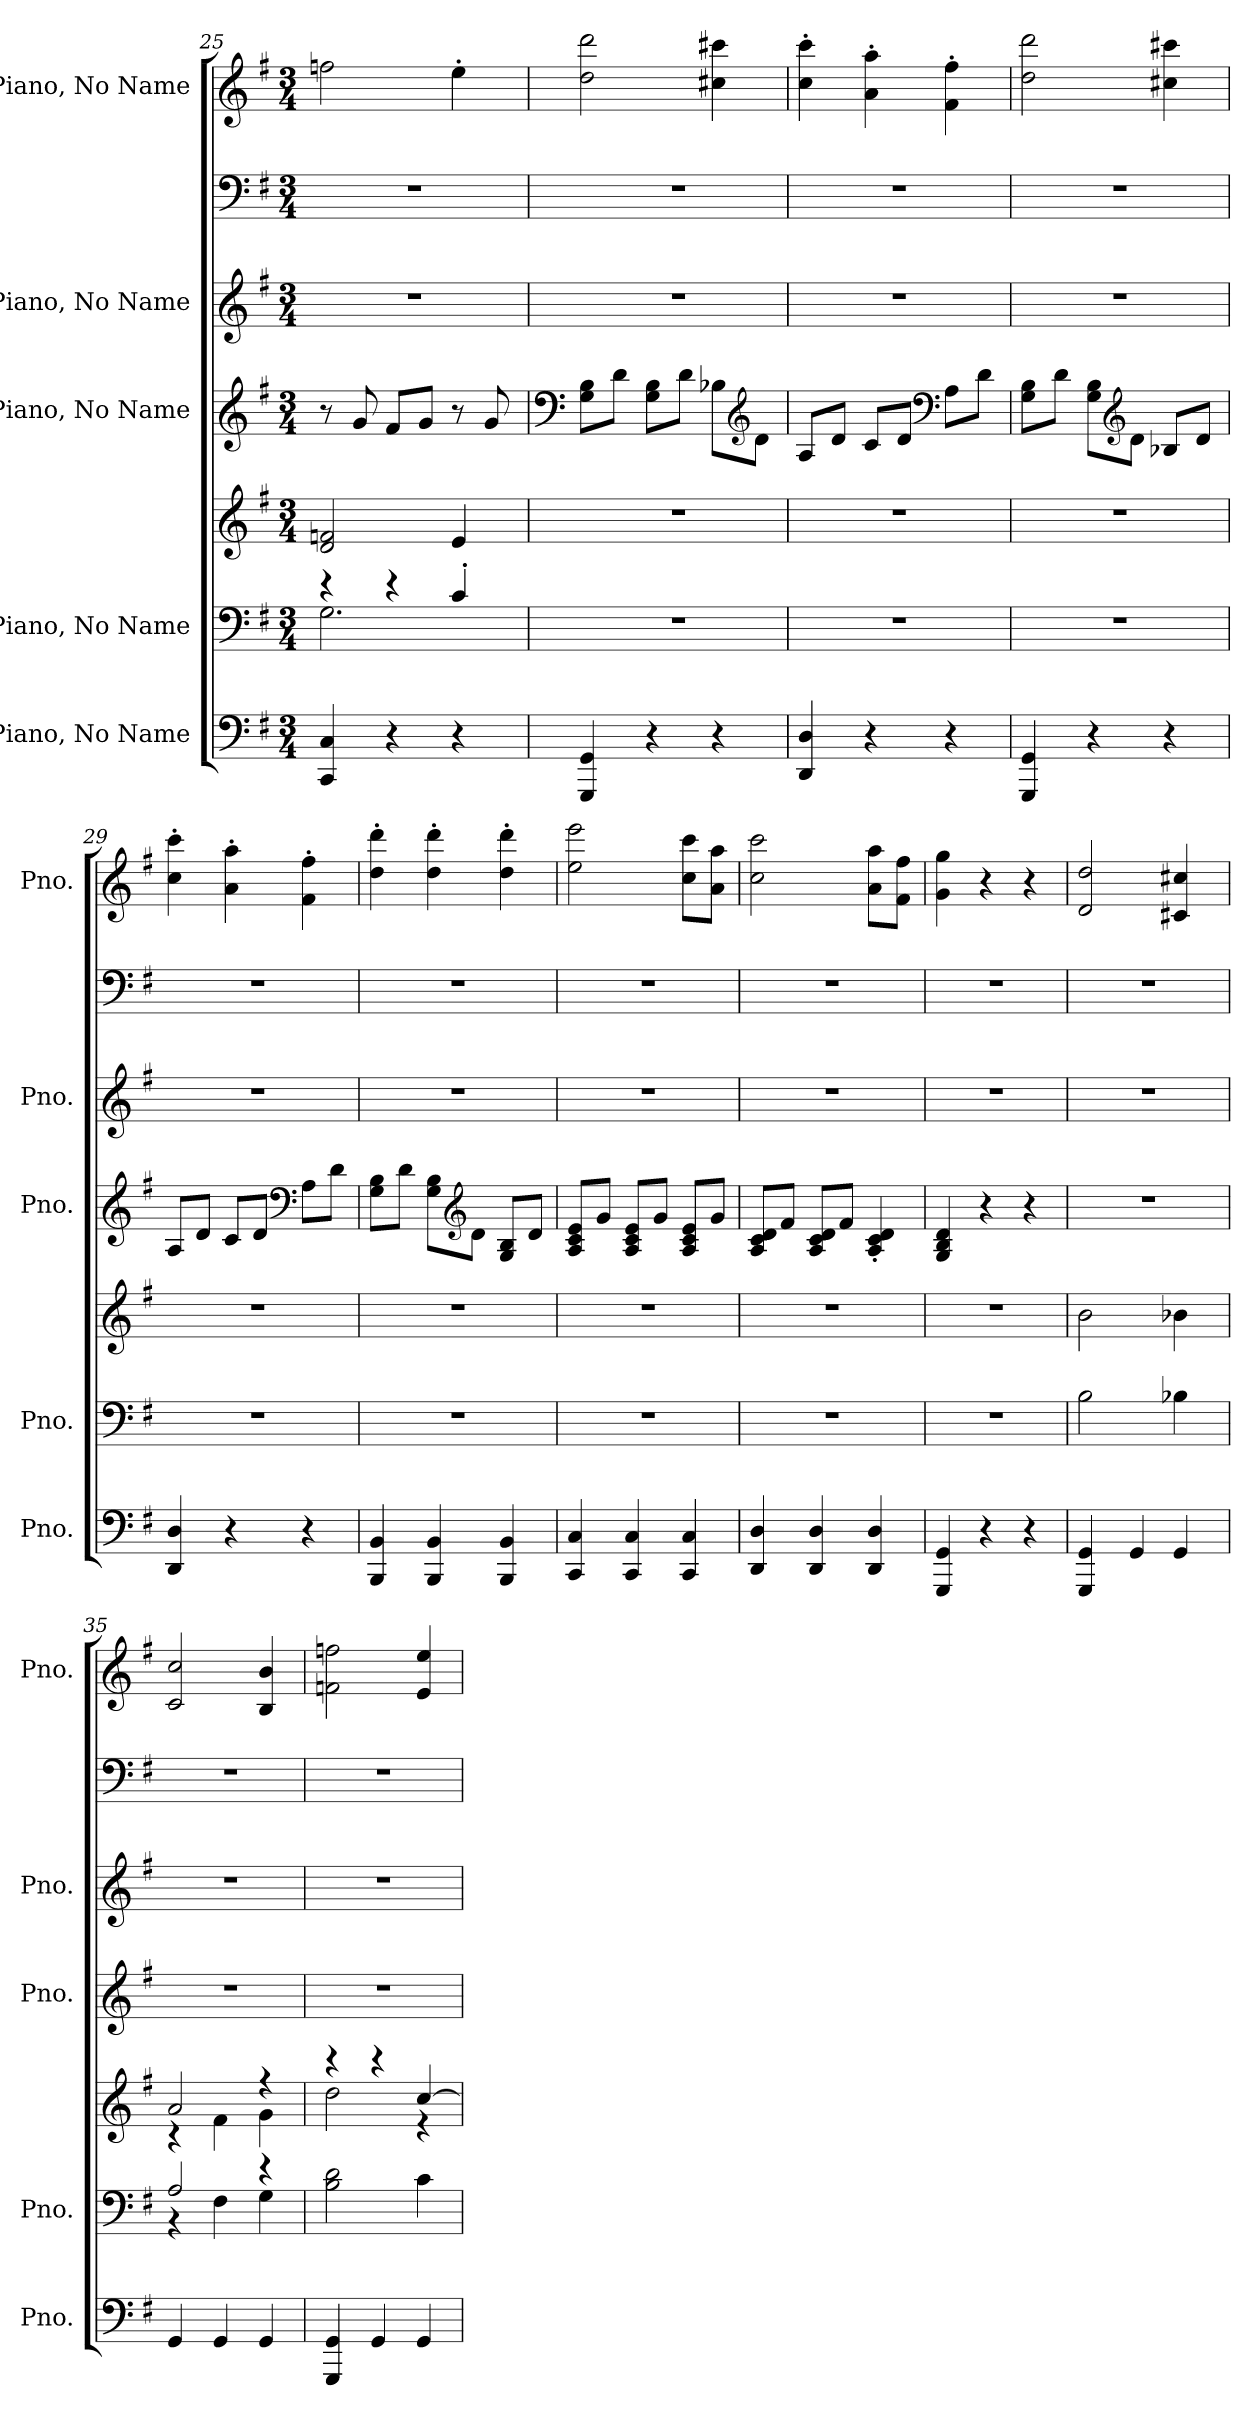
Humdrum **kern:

**kern	**kern	**kern	**kern	**kern	**kern	**kern
*part5	*part4	*part4	*part3	*part2	*part2	*part1
*staff7	*staff6	*staff5	*staff4	*staff3	*staff2	*staff1
*I"Piano, No Name	*I"Piano, No Name	*	*I"Piano, No Name	*I"Piano, No Name	*	*I"Piano, No Name
*I'Pno.	*I'Pno.	*	*I'Pno.	*I'Pno.	*	*I'Pno.
*clefF4	*clefF4	*clefG2	*clefG2	*clefG2	*clefF4	*clefG2
*k[f#]	*k[f#]	*k[f#]	*k[f#]	*k[f#]	*k[f#]	*k[f#]
*M3/4	*M3/4	*M3/4	*M3/4	*M3/4	*M3/4	*M3/4
=25	=25	=25	=25	=25	=25	=25
*	*^	*	*	*	*	*^
4CC/ 4C/	4r	2.G\	2d/ 2fn/	8r	2.r	2.r	2ffn\	2ryy
.	.	.	.	8g/	.	.	.	.
4r	4r	.	.	8f#/L	.	.	.	.
.	.	.	.	8g/J	.	.	.	.
4r	4c'/	.	4e/	8r	.	.	4ee'\	8.ryy
.	.	.	.	8g/	.	.	.	.
*	*	*	*	*	*	*	*MM149	*
.	.	.	.	.	.	.	.	16ryy
*	*v	*v	*	*	*	*	*v	*v
=26	=26	=26	=26	=26	=26	=26
*	*	*	*clefF4	*	*	*
*	*	*	*	*	*	*MM150
4GGG/ 4GG/	2.r	2.r	8G\ 8B\L	2.r	2.r	2dd\ 2ddd\
.	.	.	8d\J	.	.	.
4r	.	.	8G\ 8B\L	.	.	.
.	.	.	8d\J	.	.	.
4r	.	.	8B-X\L	.	.	4cc#X\ 4ccc#X\
*	*	*	*clefG2	*	*	*
.	.	.	8d\J	.	.	.
!!LO:PB:g=z
=27	=27	=27	=27	=27	=27	=27
4DD/ 4D/	2.r	2.r	8A/L	2.r	2.r	4cc\' 4ccc\'
.	.	.	8d/J	.	.	.
4r	.	.	8c/L	.	.	4a\' 4aa\'
.	.	.	8d/J	.	.	.
*	*	*	*clefF4	*	*	*
4r	.	.	8A\L	.	.	4f#\' 4ff#\'
.	.	.	8d\J	.	.	.
=28	=28	=28	=28	=28	=28	=28
4GGG/ 4GG/	2.r	2.r	8G\ 8B\L	2.r	2.r	2dd\ 2ddd\
.	.	.	8d\J	.	.	.
4r	.	.	8G\ 8B\L	.	.	.
*	*	*	*clefG2	*	*	*
.	.	.	8d\J	.	.	.
4r	.	.	8B-X/L	.	.	4cc#X\ 4ccc#X\
.	.	.	8d/J	.	.	.
=29	=29	=29	=29	=29	=29	=29
4DD/ 4D/	2.r	2.r	8A/L	2.r	2.r	4cc\' 4ccc\'
.	.	.	8d/J	.	.	.
4r	.	.	8c/L	.	.	4a\' 4aa\'
.	.	.	8d/J	.	.	.
*	*	*	*clefF4	*	*	*
4r	.	.	8A\L	.	.	4f#\' 4ff#\'
.	.	.	8d\J	.	.	.
=30	=30	=30	=30	=30	=30	=30
4BBB/ 4BB/	2.r	2.r	8G\ 8B\L	2.r	2.r	4dd\' 4ddd\'
.	.	.	8d\J	.	.	.
4BBB/ 4BB/	.	.	8G\ 8B\L	.	.	4dd\' 4ddd\'
*	*	*	*clefG2	*	*	*
.	.	.	8d\J	.	.	.
4BBB/ 4BB/	.	.	8G/ 8B/L	.	.	4dd\' 4ddd\'
.	.	.	8d/J	.	.	.
=31	=31	=31	=31	=31	=31	=31
4CC/ 4C/	2.r	2.r	8A/ 8c/ 8e/L	2.r	2.r	2ee\ 2eee\
.	.	.	8g/J	.	.	.
4CC/ 4C/	.	.	8A/ 8c/ 8e/L	.	.	.
.	.	.	8g/J	.	.	.
4CC/ 4C/	.	.	8A/ 8c/ 8e/L	.	.	8cc\ 8ccc\L
.	.	.	8g/J	.	.	8a\ 8aa\J
!!LO:PB:g=z
=32	=32	=32	=32	=32	=32	=32
4DD/ 4D/	2.r	2.r	8A/ 8c/ 8d/L	2.r	2.r	2cc\ 2ccc\
.	.	.	8f#/J	.	.	.
4DD/ 4D/	.	.	8A/ 8c/ 8d/L	.	.	.
.	.	.	8f#/J	.	.	.
4DD/ 4D/	.	.	4A/' 4c/' 4d/'	.	.	8a\ 8aa\L
.	.	.	.	.	.	8f#\ 8ff#\J
=33	=33	=33	=33	=33	=33	=33
*	*	*	*	*	*	*MM149
4GGG/ 4GG/	2.r	2.r	4G/ 4B/ 4d/	2.r	2.r	4g\ 4gg\
4r	.	.	4r	.	.	4r
4r	.	.	4r	.	.	4r
=34	=34	=34	=34	=34	=34	=34
*	*	*	*	*	*	*^
4GGG/ 4GG/	2B\	2b\	2.r	2.r	2.r	2d/ 2dd/	48ryy
*	*	*	*	*	*	*MM150	*
.	.	.	.	.	.	.	3%2ryy
4GG/	.	.	.	.	.	.	.
4GG/	4B-X\	4b-X\	.	.	.	4c#X/ 4cc#X/	.
.	.	.	.	.	.	.	24.ryy
*	*	*	*	*	*	*v	*v
=35	=35	=35	=35	=35	=35	=35
*	*^	*^	*	*	*	*
4GG/	2A/	4r	2a/	4r	2.r	2.r	2.r	2c/ 2cc/
4GG/	.	4F#\	.	4f#\	.	.	.	.
4GG/	4r	4G\	4r	4g\	.	.	.	4B/ 4b/
*	*v	*v	*	*	*	*	*	*
=36	=36	=36	=36	=36	=36	=36	=36
4GGG/ 4GG/	2B\ 2d\	4r	2dd\	2.r	2.r	2.r	2fn\ 2ffn\
4GG/	.	4r	.	.	.	.	.
4GG/	4c\	[4cc/	4r	.	.	.	4e/ 4ee/
*	*	*v	*v	*	*	*	*
=	=	=	=	=	=	=
*-	*-	*-	*-	*-	*-	*-
